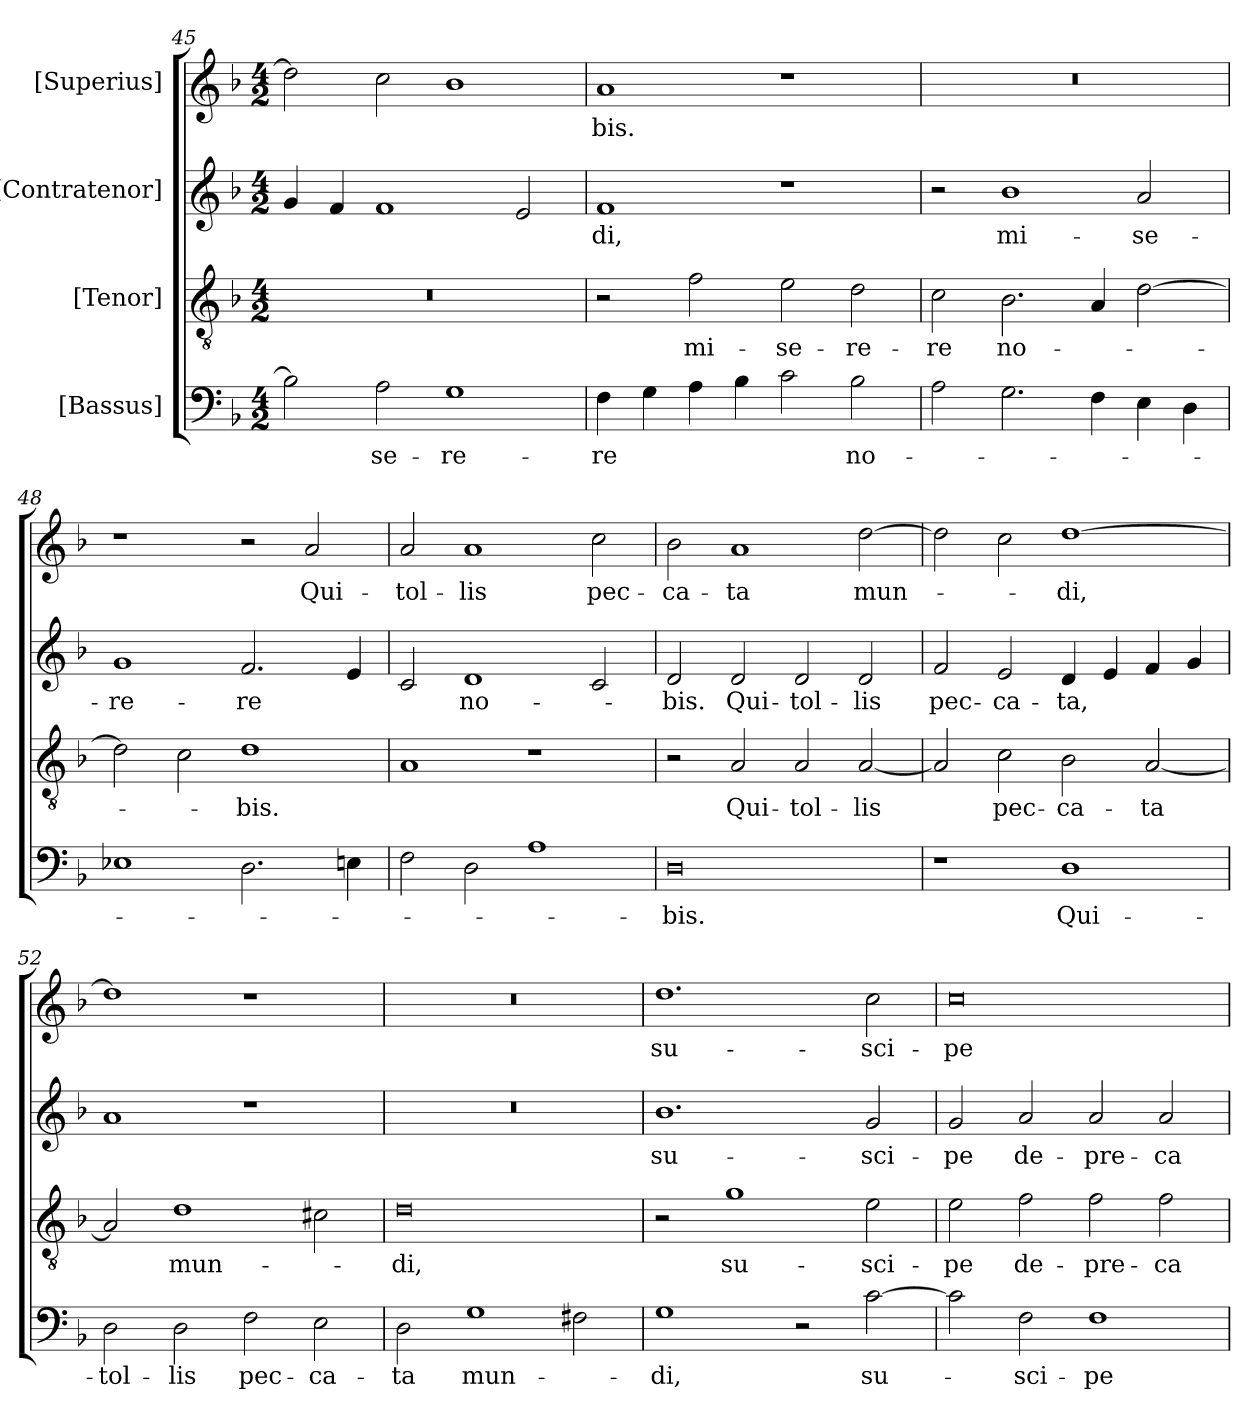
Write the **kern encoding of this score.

**kern	**text	**kern	**text	**kern	**text	**kern	**text
*part4	*part4	*part3	*part3	*part2	*part2	*part1	*part1
*staff4	*staff4	*staff3	*staff3	*staff2	*staff2	*staff1	*staff1
*I"[Bassus]	*	*I"[Tenor]	*	*I"[Contratenor]	*	*I"[Superius]	*
*clefF4	*	*clefGv2	*	*clefG2	*	*clefG2	*
*k[b-]	*	*k[b-]	*	*k[b-]	*	*k[b-]	*
*M4/2	*	*M4/2	*	*M4/2	*	*M4/2	*
=45	=45	=45	=45	=45	=45	=45	=45
2B-\]	.	0r	.	4g/	.	2dd\]	.
.	.	.	.	4f/	.	.	.
2A\	-se-	.	.	1f/	.	2cc\	.
1G\	-re-	.	.	.	.	1b-\	.
.	.	.	.	2e/	.	.	.
=46	=46	=46	=46	=46	=46	=46	=46
4F\	-re	2r	.	1f/	-di,	1a/	-bis.
4G\	.	.	.	.	.	.	.
4A\	.	2f\	mi-	.	.	.	.
4B-\	.	.	.	.	.	.	.
2c\	.	2e\	-se-	1r	.	1r	.
2B-\	no-	2d\	-re-	.	.	.	.
=47	=47	=47	=47	=47	=47	=47	=47
2A\	.	2c\	-re	2r	.	0r	.
2.G\	.	2.B-\	no-	1b-\	mi-	.	.
4F\	.	4A/	.	.	.	.	.
4E\	.	[2d\	.	2a/	-se-	.	.
4D\	.	.	.	.	.	.	.
=48	=48	=48	=48	=48	=48	=48	=48
1E-X\	.	2d\]	.	1g/	-re-	1r	.
.	.	2c\	.	.	.	.	.
2.D\	.	1d\	-bis.	2.f/	-re	2r	.
.	.	.	.	.	.	2a/	Qui-
4En\	.	.	.	4e/	.	.	.
=49	=49	=49	=49	=49	=49	=49	=49
2F\	.	1A/	.	2c/	.	2a/	tol-
2D\	.	.	.	1d/	no-	1a/	-lis
1A\	.	1r	.	.	.	.	.
.	.	.	.	2c/	.	2cc\	pec-
=50	=50	=50	=50	=50	=50	=50	=50
0D\	-bis.	2r	.	2d/	-bis.	2b-\	-ca-
.	.	2A/	Qui-	2d/	Qui-	1a/	-ta
.	.	2A/	tol-	2d/	tol-	.	.
.	.	[2A/	-lis	2d/	-lis	[2dd\	mun-
=51	=51	=51	=51	=51	=51	=51	=51
1r	.	2A/]	.	2f/	pec-	2dd\]	.
.	.	2c\	pec-	2e/	-ca-	2cc\	.
1D\	Qui-	2B-\	-ca-	4d/	-ta,	[1dd\	-di,
.	.	.	.	4e/	.	.	.
.	.	[2A/	-ta	4f/	.	.	.
.	.	.	.	4g/	.	.	.
=52	=52	=52	=52	=52	=52	=52	=52
2D\	tol-	2A/]	.	1a/	.	1dd\]	.
2D\	-lis	1d\	mun-	.	.	.	.
2F\	pec-	.	.	1r	.	1r	.
2E\	-ca-	2c#X\	.	.	.	.	.
=53	=53	=53	=53	=53	=53	=53	=53
2D\	-ta	0d\	-di,	0r	.	0r	.
1G\	mun-	.	.	.	.	.	.
2F#X\	.	.	.	.	.	.	.
=54	=54	=54	=54	=54	=54	=54	=54
1G\	-di,	2r	.	1.b-\	su-	1.dd\	su-
.	.	1g\	su-	.	.	.	.
2r	.	.	.	.	.	.	.
[2c\	su-	2e\	-sci-	2g/	-sci-	2cc\	-sci-
=55	=55	=55	=55	=55	=55	=55	=55
2c\]	.	2e\	-pe	2g/	-pe	0cc\	-pe
2F\	-sci-	2f\	de-	2a/	de-	.	.
1F\	-pe	2f\	-pre-	2a/	-pre-	.	.
.	.	2f\	-ca-	2a/	-ca-	.	.
=	=	=	=	=	=	=	=
*-	*-	*-	*-	*-	*-	*-	*-
